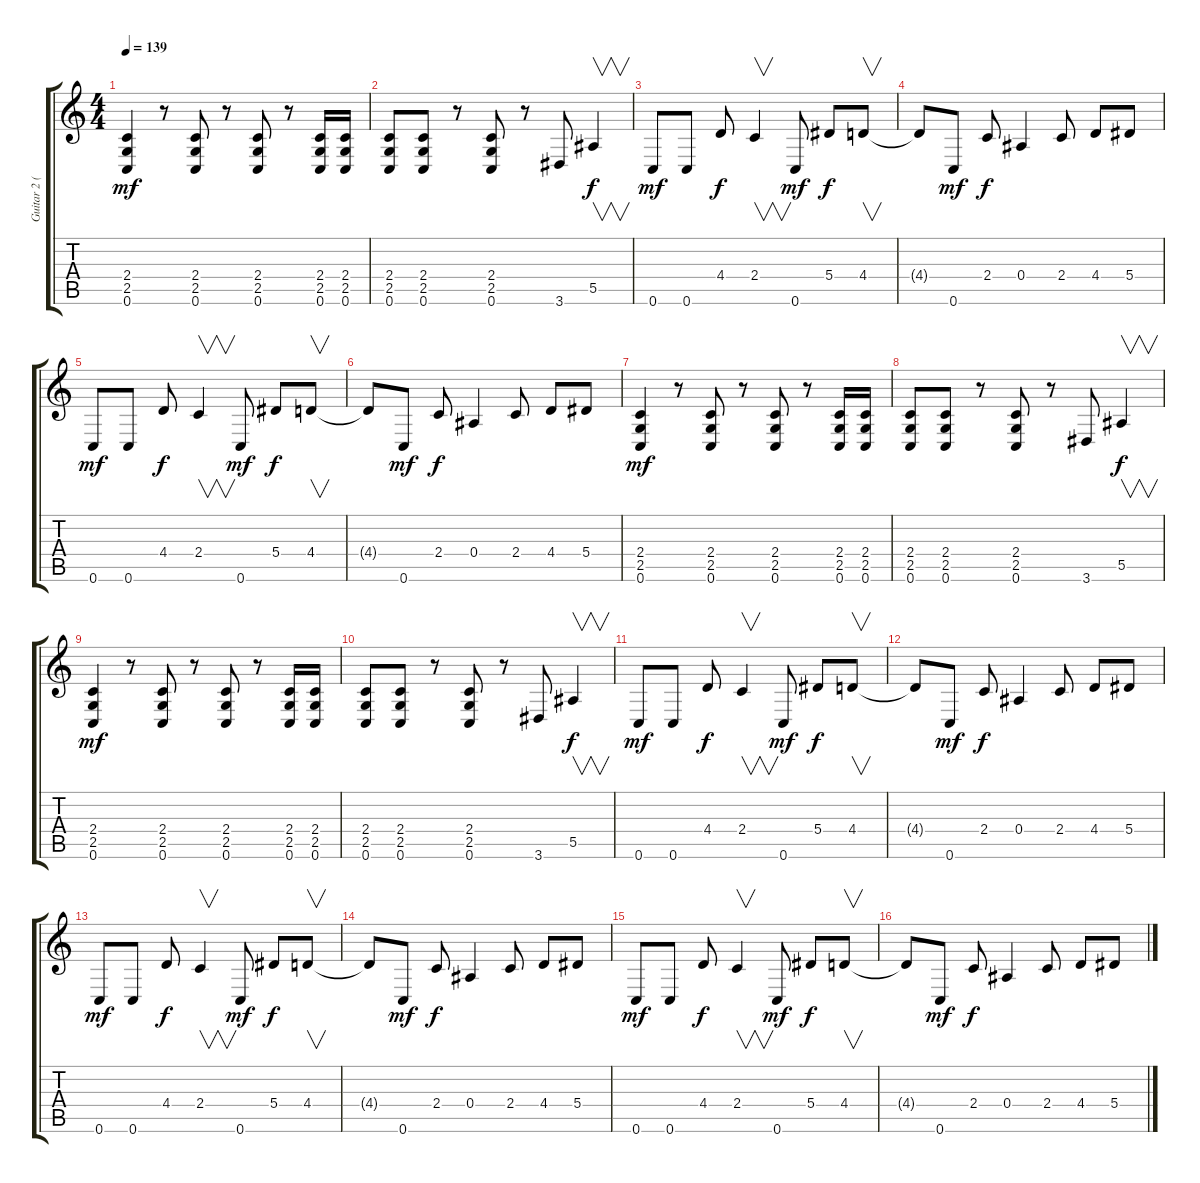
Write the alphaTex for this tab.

\track ("Guitar 2 (Lead)" "Guitar 2 (") {instrument distortionguitar}
\staff {score tabs}
\tuning (C4 G3 Eb3 Bb2 F2 C2) {hide}
\ts (4 4)
\tempo 139
\clef g2
\ks c
(2.4 2.5 0.6).4{dy mf} r.8 (2.4 2.5 0.6).8 r.8 (2.4 2.5 0.6).8 r.8 (2.4 2.5 0.6).16 (2.4 2.5 0.6).16 |
(2.4 2.5 0.6).8 (2.4 2.5 0.6).8 r.8 (2.4 2.5 0.6).8 r.8 3.6.8 5.5.4{v dy f} |
0.6.8{dy mf} 0.6.8 4.4.8{dy f} 2.4.4{v} 0.6.8{dy mf} 5.4.8{dy f} 4.4.8{v} |
4.4{t}.8 0.6.8{dy mf} 2.4.8{dy f} 0.4.4 2.4.8 4.4.8 5.4.8 |
0.6.8{dy mf} 0.6.8 4.4.8{dy f} 2.4.4{v} 0.6.8{dy mf} 5.4.8{dy f} 4.4.8{v} |
4.4{t}.8 0.6.8{dy mf} 2.4.8{dy f} 0.4.4 2.4.8 4.4.8 5.4.8 |
(2.4 2.5 0.6).4{dy mf} r.8 (2.4 2.5 0.6).8 r.8 (2.4 2.5 0.6).8 r.8 (2.4 2.5 0.6).16 (2.4 2.5 0.6).16 |
(2.4 2.5 0.6).8 (2.4 2.5 0.6).8 r.8 (2.4 2.5 0.6).8 r.8 3.6.8 5.5.4{v dy f} |
(2.4 2.5 0.6).4{dy mf} r.8 (2.4 2.5 0.6).8 r.8 (2.4 2.5 0.6).8 r.8 (2.4 2.5 0.6).16 (2.4 2.5 0.6).16 |
(2.4 2.5 0.6).8 (2.4 2.5 0.6).8 r.8 (2.4 2.5 0.6).8 r.8 3.6.8 5.5.4{v dy f} |
0.6.8{dy mf} 0.6.8 4.4.8{dy f} 2.4.4{v} 0.6.8{dy mf} 5.4.8{dy f} 4.4.8{v} |
4.4{t}.8 0.6.8{dy mf} 2.4.8{dy f} 0.4.4 2.4.8 4.4.8 5.4.8 |
0.6.8{dy mf} 0.6.8 4.4.8{dy f} 2.4.4{v} 0.6.8{dy mf} 5.4.8{dy f} 4.4.8{v} |
4.4{t}.8 0.6.8{dy mf} 2.4.8{dy f} 0.4.4 2.4.8 4.4.8 5.4.8 |
0.6.8{dy mf} 0.6.8 4.4.8{dy f} 2.4.4{v} 0.6.8{dy mf} 5.4.8{dy f} 4.4.8{v} |
4.4{t}.8 0.6.8{dy mf} 2.4.8{dy f} 0.4.4 2.4.8 4.4.8 5.4.8
